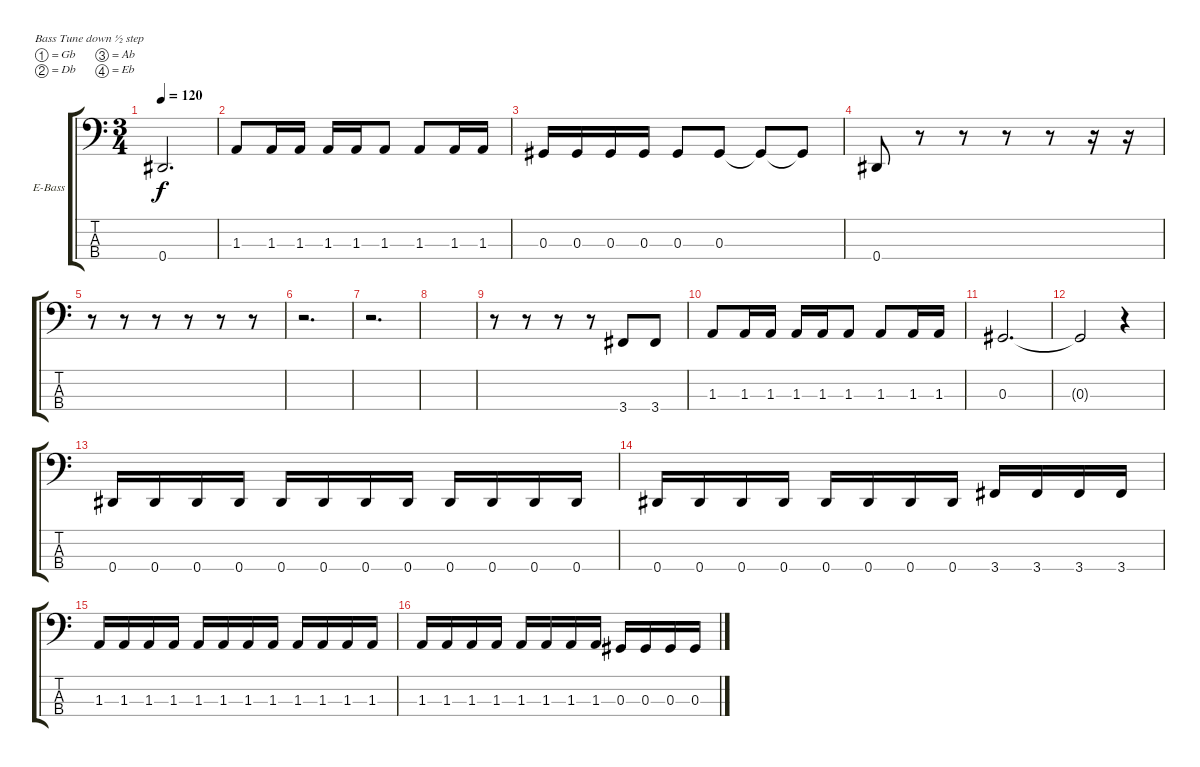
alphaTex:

\defaultSystemsLayout 4
\bracketExtendMode groupsimilarinstruments
\firstSystemTrackNameOrientation horizontal
\otherSystemsTrackNameOrientation horizontal
\track ("Electric Bass" "E-Bass") {instrument electricbassfinger}
\staff {score tabs}
\tuning (Gb2 Db2 Ab1 Eb1)
\ts (3 4)
\tempo 120
\clef f4
\ks c
0.4{t}.2{d dy f} |
1.3.8 1.3.16 1.3.16 1.3.16 1.3.16 1.3.8 1.3.8 1.3.16 1.3.16 |
0.3.16 0.3.16 0.3.16 0.3.16 0.3.8 0.3.8 0.3{t}.8 0.3{t}.8 |
0.4.8 r.8 r.8 r.8 r.8 r.16 r.16 |
r.8 r.8 r.8 r.8 r.8 r.8 |
r.2{d} |
r.2{d} |
|
r.8 r.8 r.8 r.8 3.4.8 3.4.8 |
1.3.8 1.3.16 1.3.16 1.3.16 1.3.16 1.3.8 1.3.8 1.3.16 1.3.16 |
0.3.2{d} |
0.3{t}.2 r.4 |
0.4.16 0.4.16 0.4.16 0.4.16 0.4.16 0.4.16 0.4.16 0.4.16 0.4.16 0.4.16 0.4.16 0.4.16 |
0.4.16 0.4.16 0.4.16 0.4.16 0.4.16 0.4.16 0.4.16 0.4.16 3.4.16 3.4.16 3.4.16 3.4.16 |
1.3.16 1.3.16 1.3.16 1.3.16 1.3.16 1.3.16 1.3.16 1.3.16 1.3.16 1.3.16 1.3.16 1.3.16 |
1.3.16 1.3.16 1.3.16 1.3.16 1.3.16 1.3.16 1.3.16 1.3.16 0.3.16 0.3.16 0.3.16 0.3.16
